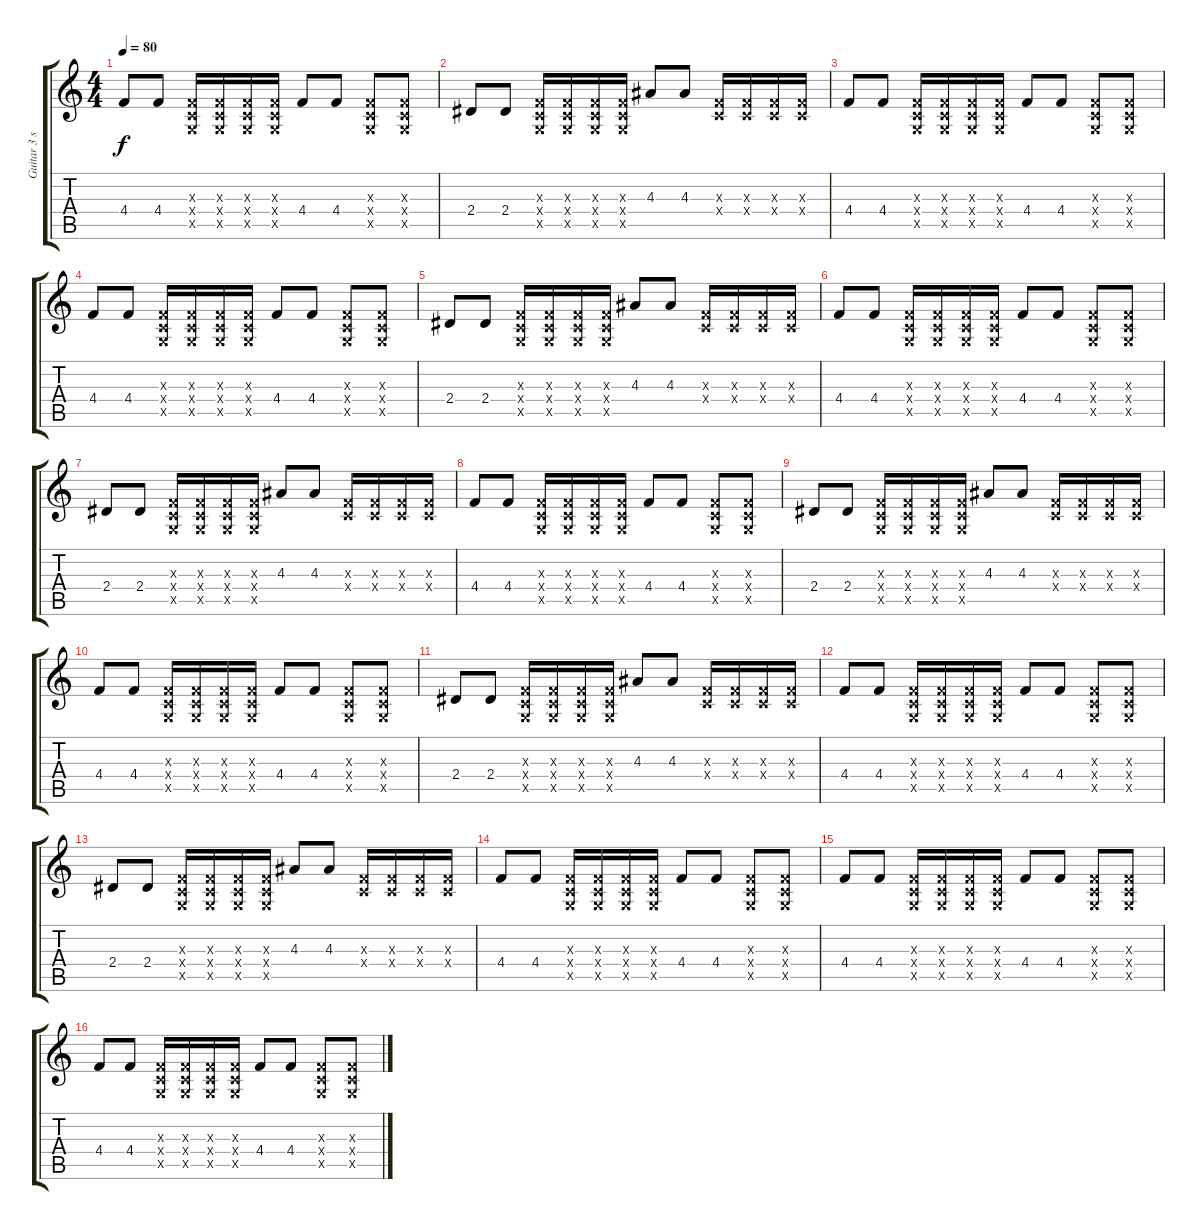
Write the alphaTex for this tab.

\track ("Guitar 3 synth ar." "Guitar 3 s") {instrument synthbass1}
\staff {score tabs}
\tuning (Eb4 Bb3 Gb3 Db3 Ab2 Eb2) {hide}
\ts (4 4)
\tempo 80
\clef g2
\ks c
4.4.8{dy f} 4.4.8 (-1.3{x} -1.4{x} -1.5{x}).16 (-1.3{x} -1.4{x} -1.5{x}).16 (-1.3{x} -1.4{x} -1.5{x}).16 (-1.3{x} -1.4{x} -1.5{x}).16 4.4.8 4.4.8 (-1.3{x} -1.4{x} -1.5{x}).8 (-1.3{x} -1.4{x} -1.5{x}).8 |
2.4.8 2.4.8 (-1.3{x} -1.4{x} -1.5{x}).16 (-1.3{x} -1.4{x} -1.5{x}).16 (-1.3{x} -1.4{x} -1.5{x}).16 (-1.3{x} -1.4{x} -1.5{x}).16 4.3.8 4.3.8 (-1.3{x} -1.4{x}).16 (-1.3{x} -1.4{x}).16 (-1.3{x} -1.4{x}).16 (-1.3{x} -1.4{x}).16 |
4.4.8 4.4.8 (-1.3{x} -1.4{x} -1.5{x}).16 (-1.3{x} -1.4{x} -1.5{x}).16 (-1.3{x} -1.4{x} -1.5{x}).16 (-1.3{x} -1.4{x} -1.5{x}).16 4.4.8 4.4.8 (-1.3{x} -1.4{x} -1.5{x}).8 (-1.3{x} -1.4{x} -1.5{x}).8 |
4.4.8 4.4.8 (-1.3{x} -1.4{x} -1.5{x}).16 (-1.3{x} -1.4{x} -1.5{x}).16 (-1.3{x} -1.4{x} -1.5{x}).16 (-1.3{x} -1.4{x} -1.5{x}).16 4.4.8 4.4.8 (-1.3{x} -1.4{x} -1.5{x}).8 (-1.3{x} -1.4{x} -1.5{x}).8 |
2.4.8 2.4.8 (-1.3{x} -1.4{x} -1.5{x}).16 (-1.3{x} -1.4{x} -1.5{x}).16 (-1.3{x} -1.4{x} -1.5{x}).16 (-1.3{x} -1.4{x} -1.5{x}).16 4.3.8 4.3.8 (-1.3{x} -1.4{x}).16 (-1.3{x} -1.4{x}).16 (-1.3{x} -1.4{x}).16 (-1.3{x} -1.4{x}).16 |
4.4.8 4.4.8 (-1.3{x} -1.4{x} -1.5{x}).16 (-1.3{x} -1.4{x} -1.5{x}).16 (-1.3{x} -1.4{x} -1.5{x}).16 (-1.3{x} -1.4{x} -1.5{x}).16 4.4.8 4.4.8 (-1.3{x} -1.4{x} -1.5{x}).8 (-1.3{x} -1.4{x} -1.5{x}).8 |
2.4.8 2.4.8 (-1.3{x} -1.4{x} -1.5{x}).16 (-1.3{x} -1.4{x} -1.5{x}).16 (-1.3{x} -1.4{x} -1.5{x}).16 (-1.3{x} -1.4{x} -1.5{x}).16 4.3.8 4.3.8 (-1.3{x} -1.4{x}).16 (-1.3{x} -1.4{x}).16 (-1.3{x} -1.4{x}).16 (-1.3{x} -1.4{x}).16 |
4.4.8 4.4.8 (-1.3{x} -1.4{x} -1.5{x}).16 (-1.3{x} -1.4{x} -1.5{x}).16 (-1.3{x} -1.4{x} -1.5{x}).16 (-1.3{x} -1.4{x} -1.5{x}).16 4.4.8 4.4.8 (-1.3{x} -1.4{x} -1.5{x}).8 (-1.3{x} -1.4{x} -1.5{x}).8 |
2.4.8 2.4.8 (-1.3{x} -1.4{x} -1.5{x}).16 (-1.3{x} -1.4{x} -1.5{x}).16 (-1.3{x} -1.4{x} -1.5{x}).16 (-1.3{x} -1.4{x} -1.5{x}).16 4.3.8 4.3.8 (-1.3{x} -1.4{x}).16 (-1.3{x} -1.4{x}).16 (-1.3{x} -1.4{x}).16 (-1.3{x} -1.4{x}).16 |
4.4.8 4.4.8 (-1.3{x} -1.4{x} -1.5{x}).16 (-1.3{x} -1.4{x} -1.5{x}).16 (-1.3{x} -1.4{x} -1.5{x}).16 (-1.3{x} -1.4{x} -1.5{x}).16 4.4.8 4.4.8 (-1.3{x} -1.4{x} -1.5{x}).8 (-1.3{x} -1.4{x} -1.5{x}).8 |
2.4.8 2.4.8 (-1.3{x} -1.4{x} -1.5{x}).16 (-1.3{x} -1.4{x} -1.5{x}).16 (-1.3{x} -1.4{x} -1.5{x}).16 (-1.3{x} -1.4{x} -1.5{x}).16 4.3.8 4.3.8 (-1.3{x} -1.4{x}).16 (-1.3{x} -1.4{x}).16 (-1.3{x} -1.4{x}).16 (-1.3{x} -1.4{x}).16 |
4.4.8 4.4.8 (-1.3{x} -1.4{x} -1.5{x}).16 (-1.3{x} -1.4{x} -1.5{x}).16 (-1.3{x} -1.4{x} -1.5{x}).16 (-1.3{x} -1.4{x} -1.5{x}).16 4.4.8 4.4.8 (-1.3{x} -1.4{x} -1.5{x}).8 (-1.3{x} -1.4{x} -1.5{x}).8 |
2.4.8 2.4.8 (-1.3{x} -1.4{x} -1.5{x}).16 (-1.3{x} -1.4{x} -1.5{x}).16 (-1.3{x} -1.4{x} -1.5{x}).16 (-1.3{x} -1.4{x} -1.5{x}).16 4.3.8 4.3.8 (-1.3{x} -1.4{x}).16 (-1.3{x} -1.4{x}).16 (-1.3{x} -1.4{x}).16 (-1.3{x} -1.4{x}).16 |
4.4.8 4.4.8 (-1.3{x} -1.4{x} -1.5{x}).16 (-1.3{x} -1.4{x} -1.5{x}).16 (-1.3{x} -1.4{x} -1.5{x}).16 (-1.3{x} -1.4{x} -1.5{x}).16 4.4.8 4.4.8 (-1.3{x} -1.4{x} -1.5{x}).8 (-1.3{x} -1.4{x} -1.5{x}).8 |
4.4.8 4.4.8 (-1.3{x} -1.4{x} -1.5{x}).16 (-1.3{x} -1.4{x} -1.5{x}).16 (-1.3{x} -1.4{x} -1.5{x}).16 (-1.3{x} -1.4{x} -1.5{x}).16 4.4.8 4.4.8 (-1.3{x} -1.4{x} -1.5{x}).8 (-1.3{x} -1.4{x} -1.5{x}).8 |
4.4.8 4.4.8 (-1.3{x} -1.4{x} -1.5{x}).16 (-1.3{x} -1.4{x} -1.5{x}).16 (-1.3{x} -1.4{x} -1.5{x}).16 (-1.3{x} -1.4{x} -1.5{x}).16 4.4.8 4.4.8 (-1.3{x} -1.4{x} -1.5{x}).8 (-1.3{x} -1.4{x} -1.5{x}).8
